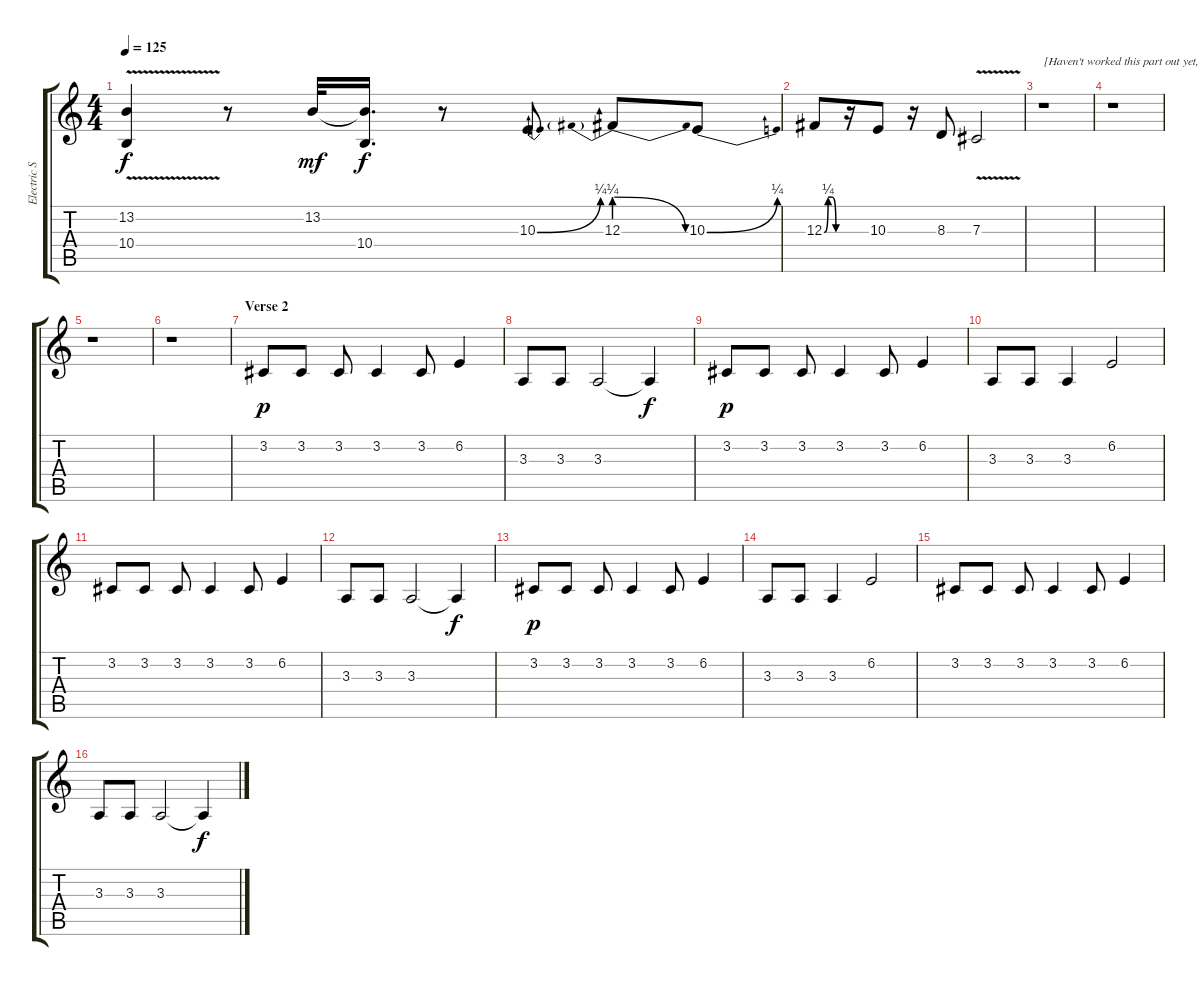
\track ("Electric Sitar" "Electric S") {instrument sitar}
\staff {score tabs}
\tuning (Eb4 Bb3 Gb3 Db3 Ab2 Db2) {hide}
\ts (4 4)
\tempo 125
\clef g2
\ks c
(13.2{v} 10.4{v}).4{dy f} r.8 13.2.32{dy mf} (13.2{t} 10.4).16{d dy f} r.8 10.3{be (bend 0 0 60 1)}.8 12.3{be (prebendrelease 0 1 60 0)}.8 10.3{be (bend 0 0 60 1)}.8 |
12.3{be (custom 0 0 15 1 30 1 45 0 60 0)}.8 r.16 10.3.8 r.16 8.3.8 7.3{v}.2 |
r.1{txt "[Haven't worked this part out yet, sorry]"} |
r.1 |
r.1 |
r.1 |
\section ("" "Verse 2")
3.2.8{dy p} 3.2.8 3.2.8 3.2.4 3.2.8 6.2.4 |
3.3.8 3.3.8 3.3.2 3.3{t}.4{dy f} |
3.2.8{dy p} 3.2.8 3.2.8 3.2.4 3.2.8 6.2.4 |
3.3.8 3.3.8 3.3.4 6.2.2 |
3.2.8 3.2.8 3.2.8 3.2.4 3.2.8 6.2.4 |
3.3.8 3.3.8 3.3.2 3.3{t}.4{dy f} |
3.2.8{dy p} 3.2.8 3.2.8 3.2.4 3.2.8 6.2.4 |
3.3.8 3.3.8 3.3.4 6.2.2 |
3.2.8 3.2.8 3.2.8 3.2.4 3.2.8 6.2.4 |
3.3.8 3.3.8 3.3.2 3.3{t}.4{dy f}
